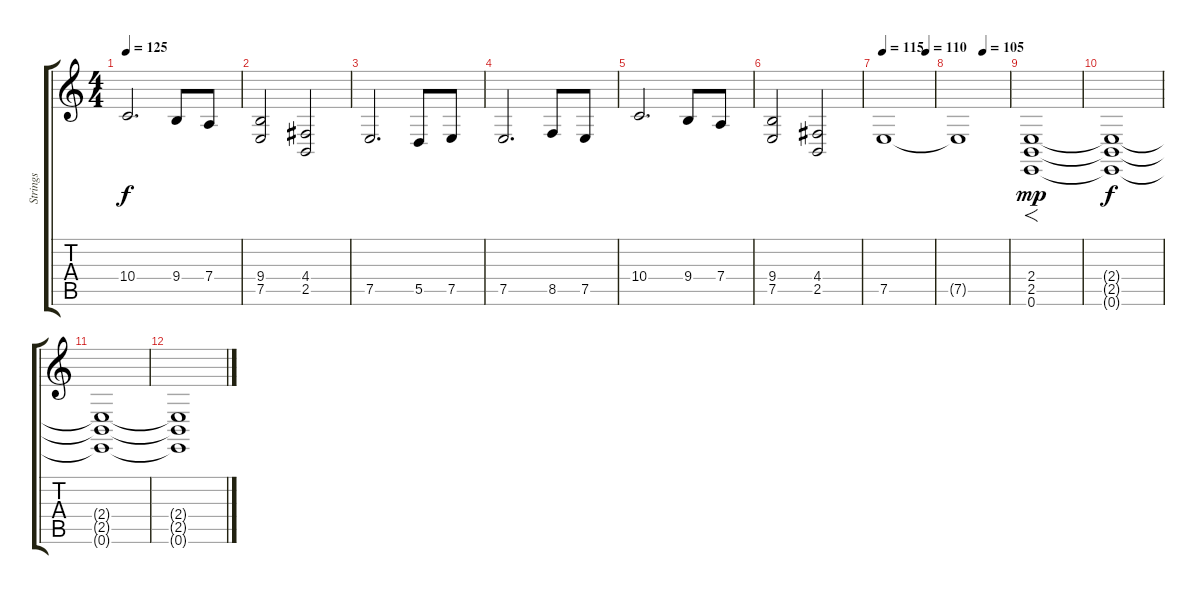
\track ("Strings" "Strings") {instrument stringensemble1}
\staff {score tabs}
\tuning (E4 B3 G3 D3 A2 E2) {hide}
\ts (4 4)
\tempo 125
\clef g2
\ks c
10.4.2{d dy f} 9.4.8 7.4.8 |
(9.4 7.5).2 (4.4 2.5).2 |
7.5.2{d} 5.5.8 7.5.8 |
7.5.2{d} 8.5.8 7.5.8 |
10.4.2{d} 9.4.8 7.4.8 |
(9.4 7.5).2 (4.4 2.5).2 |
\tempo 115
\tempo (110 0.84375)
7.5.1 |
\tempo (105 0.5)
7.5{t}.1 |
(2.4 2.5 0.6).1{f dy mp} |
(2.4{t} 2.5{t} 0.6{t}).1{dy f} |
(2.4{t} 2.5{t} 0.6{t}).1{volume 0} |
(2.4{t} 2.5{t} 0.6{t}).1
